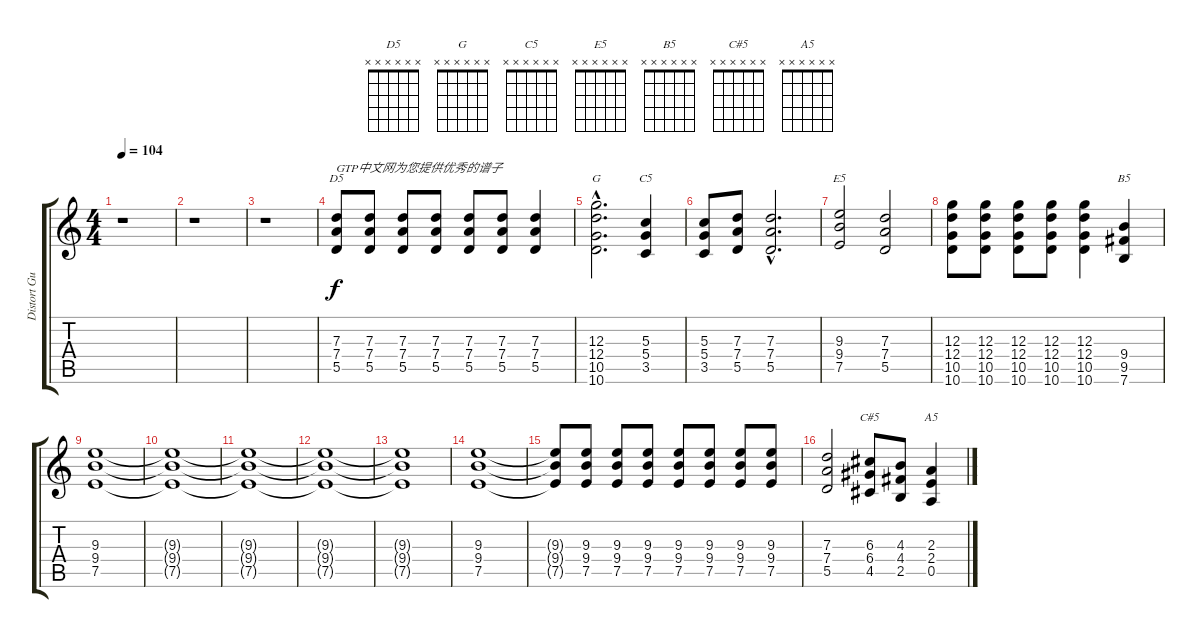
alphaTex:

\track ("Distort Guitar" "Distort Gu") {instrument distortionguitar}
\staff {score tabs}
\tuning (E4 B3 G3 D3 A2 E2) {hide}
\chord ("D5" x x x x x x)
\chord ("G" x x x x x x)
\chord ("C5" x x x x x x)
\chord ("E5" x x x x x x)
\chord ("B5" x x x x x x)
\chord ("C#5" x x x x x x)
\chord ("A5" x x x x x x)
\ts (4 4)
\tempo 104
\clef g2
\ks c
r.1{dy f} |
r.1 |
r.1 |
(7.3 7.4 5.5).8{ch "D5" txt "GTP中文网为您提供优秀的谱子"} (7.3 7.4 5.5).8 (7.3 7.4 5.5).8 (7.3 7.4 5.5).8 (7.3 7.4 5.5).8 (7.3 7.4 5.5).8 (7.3 7.4 5.5).4 |
(12.3{hac} 12.4{hac} 10.5{hac} 10.6{hac}).2{d ch "G"} (5.3 5.4 3.5).4{ch "C5"} |
(5.3 5.4 3.5).8 (7.3 7.4 5.5).8 (7.3{hac} 7.4{hac} 5.5{hac}).2{d} |
(9.3 9.4 7.5).2{ch "E5"} (7.3 7.4 5.5).2 |
(12.3 12.4 10.5 10.6).8 (12.3 12.4 10.5 10.6).8 (12.3 12.4 10.5 10.6).8 (12.3 12.4 10.5 10.6).8 (12.3 12.4 10.5 10.6).4 (9.4 9.5 7.6).4{ch "B5"} |
(9.3 9.4 7.5).1 |
(9.3{t} 9.4{t} 7.5{t}).1 |
(9.3{t} 9.4{t} 7.5{t}).1 |
(9.3{t} 9.4{t} 7.5{t}).1 |
(9.3{t} 9.4{t} 7.5{t}).1 |
(9.3 9.4 7.5).1 |
(9.3{t} 9.4{t} 7.5{t}).8 (9.3 9.4 7.5).8 (9.3 9.4 7.5).8 (9.3 9.4 7.5).8 (9.3 9.4 7.5).8 (9.3 9.4 7.5).8 (9.3 9.4 7.5).8 (9.3 9.4 7.5).8 |
(7.3 7.4 5.5).2 (6.3 6.4 4.5).8{ch "C#5"} (4.3 4.4 2.5).8 (2.3 2.4 0.5).4{ch "A5"}
